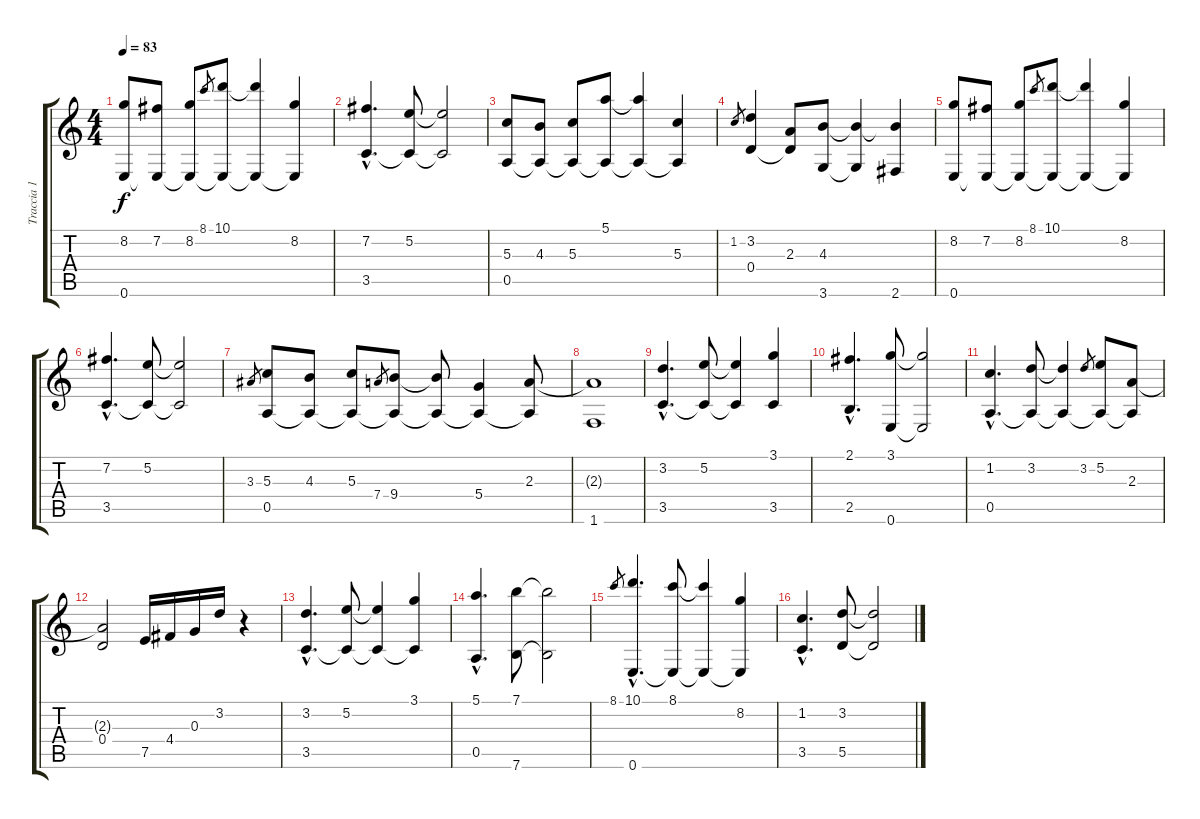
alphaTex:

\track ("Traccia 1" "Traccia 1") {instrument acousticguitarsteel}
\staff {score tabs}
\tuning (E4 B3 G3 D3 A2 E2) {hide}
\ts (4 4)
\tempo 83
\clef g2
\ks c
(8.2 0.6).8{dy f instrument acousticguitarsteel} (7.2 0.6{t}).8 (8.2 0.6{t}).8 8.1.8{gr} (10.1 0.6{t}).8 (10.1{t} 0.6{t}).4 (8.2 0.6{t}).4 |
(7.2{hac} 3.5{hac}).4{d} (5.2 3.5{t}).8 (5.2{t} 3.5{t}).2 |
(5.3 0.5).8 (4.3 0.5{t}).8 (5.3 0.5{t}).8 (5.1 0.5{t}).8 (5.1{t} 0.5{t}).4 (5.3 0.5{t}).4 |
1.2.8{gr} (3.2 0.4).4 (2.3 0.4{t}).8 (4.3 3.6).8 (4.3{t} 3.6{t}).4 (4.3{t} 2.6).4 |
(8.2 0.6).8 (7.2 0.6{t}).8 (8.2 0.6{t}).8 8.1.8{gr} (10.1 0.6{t}).8 (10.1{t} 0.6{t}).4 (8.2 0.6{t}).4 |
(7.2{hac} 3.5{hac}).4{d} (5.2 3.5{t}).8 (5.2{t} 3.5{t}).2 |
3.3.8{gr} (5.3 0.5).8 (4.3 0.5{t}).8 (5.3 0.5{t}).8 7.4.8{gr} (9.4 0.5{t}).8 (9.4{t} 0.5{t}).8 (5.4 0.5{t}).4 (2.3 0.5{t}).8 |
(2.3{t} 1.6).1 |
(3.2{hac} 3.5{hac}).4{d} (5.2 3.5{t}).8 (5.2{t} 3.5{t}).4 (3.1 3.5).4 |
(2.1{hac} 2.5{hac}).4{d} (3.1 0.6).8 (3.1{t} 0.6{t}).2 |
(1.2{hac} 0.5{hac}).4{d} (3.2 0.5{t}).8 (3.2{t} 0.5{t}).4 3.2.8{gr} (5.2 0.5{t}).8 (2.3 0.5{t}).8 |
(2.3{t} 0.4).2 7.5.16 4.4.16 0.3.16 3.2.16 r.4 |
(3.2{hac} 3.5{hac}).4{d} (5.2 3.5{t}).8 (5.2{t} 3.5{t}).4 (3.1 3.5{t}).4 |
(5.1{hac} 0.5{hac}).4{d} (7.1 7.6).8 (7.1{t} 7.6{t}).2 |
8.1.8{gr} (10.1{hac} 0.6{hac}).4{d} (8.1 0.6{t}).8 (8.1{t} 0.6{t}).4 (8.2 0.6{t}).4 |
(1.2{hac} 3.5{hac}).4{d} (3.2 5.5).8 (3.2{t} 5.5{t}).2
